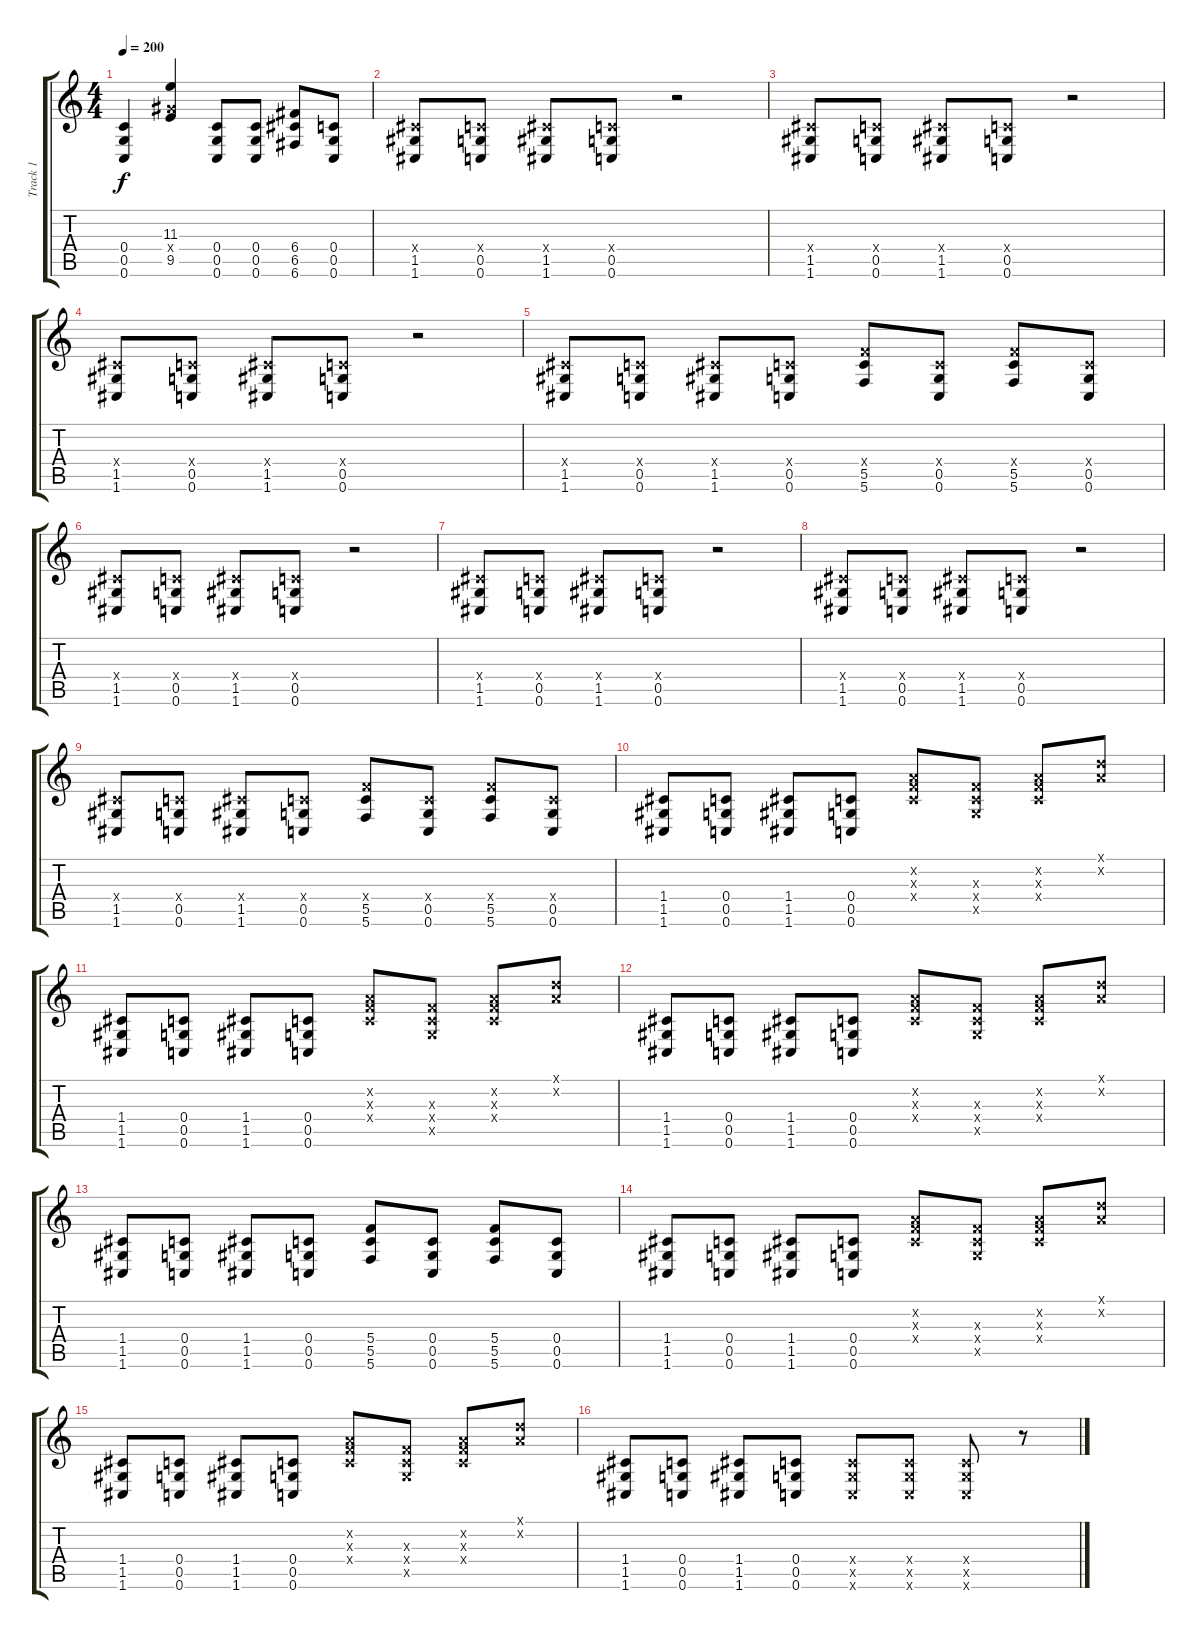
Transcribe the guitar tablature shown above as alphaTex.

\track ("Track 1" "Track 1") {instrument overdrivenguitar}
\staff {score tabs}
\tuning (D4 A3 F3 C3 G2 C2) {hide}
\ts (4 4)
\tempo 200
\clef g2
\ks c
(0.4{t} 0.5{t} 0.6{t}).4{dy f} (11.3 8.4{x} 9.5).4 (0.4 0.5 0.6).8 (0.4 0.5 0.6).8 (6.4 6.5 6.6).8 (0.4 0.5 0.6).8 |
(1.4{x} 1.5 1.6).8 (0.4{x} 0.5 0.6).8 (1.4{x} 1.5 1.6).8 (0.4{x} 0.5 0.6).8 r.2 |
(1.4{x} 1.5 1.6).8 (0.4{x} 0.5 0.6).8 (1.4{x} 1.5 1.6).8 (0.4{x} 0.5 0.6).8 r.2 |
(1.4{x} 1.5 1.6).8 (0.4{x} 0.5 0.6).8 (1.4{x} 1.5 1.6).8 (0.4{x} 0.5 0.6).8 r.2 |
(1.4{x} 1.5 1.6).8 (0.4{x} 0.5 0.6).8 (1.4{x} 1.5 1.6).8 (0.4{x} 0.5 0.6).8 (5.4{x} 5.5 5.6).8 (0.4{x} 0.5 0.6).8 (5.4{x} 5.5 5.6).8 (0.4{x} 0.5 0.6).8 |
(1.4{x} 1.5 1.6).8 (0.4{x} 0.5 0.6).8 (1.4{x} 1.5 1.6).8 (0.4{x} 0.5 0.6).8 r.2 |
(1.4{x} 1.5 1.6).8 (0.4{x} 0.5 0.6).8 (1.4{x} 1.5 1.6).8 (0.4{x} 0.5 0.6).8 r.2 |
(1.4{x} 1.5 1.6).8 (0.4{x} 0.5 0.6).8 (1.4{x} 1.5 1.6).8 (0.4{x} 0.5 0.6).8 r.2 |
(1.4{x} 1.5 1.6).8 (0.4{x} 0.5 0.6).8 (1.4{x} 1.5 1.6).8 (0.4{x} 0.5 0.6).8 (5.4{x} 5.5 5.6).8 (0.4{x} 0.5 0.6).8 (5.4{x} 5.5 5.6).8 (0.4{x} 0.5 0.6).8 |
(1.4 1.5 1.6).8 (0.4 0.5 0.6).8 (1.4 1.5 1.6).8 (0.4 0.5 0.6).8 (0.2{x} 0.3{x} 0.4{x}).8 (0.3{x} 0.4{x} 0.5{x}).8 (0.2{x} 0.3{x} 0.4{x}).8 (0.1{x} 0.2{x}).8 |
(1.4 1.5 1.6).8 (0.4 0.5 0.6).8 (1.4 1.5 1.6).8 (0.4 0.5 0.6).8 (0.2{x} 0.3{x} 0.4{x}).8 (0.3{x} 0.4{x} 0.5{x}).8 (0.2{x} 0.3{x} 0.4{x}).8 (0.1{x} 0.2{x}).8 |
(1.4 1.5 1.6).8 (0.4 0.5 0.6).8 (1.4 1.5 1.6).8 (0.4 0.5 0.6).8 (0.2{x} 0.3{x} 0.4{x}).8 (0.3{x} 0.4{x} 0.5{x}).8 (0.2{x} 0.3{x} 0.4{x}).8 (0.1{x} 0.2{x}).8 |
(1.4 1.5 1.6).8 (0.4 0.5 0.6).8 (1.4 1.5 1.6).8 (0.4 0.5 0.6).8 (5.4 5.5 5.6).8 (0.4 0.5 0.6).8 (5.4 5.5 5.6).8 (0.4 0.5 0.6).8 |
(1.4 1.5 1.6).8 (0.4 0.5 0.6).8 (1.4 1.5 1.6).8 (0.4 0.5 0.6).8 (0.2{x} 0.3{x} 0.4{x}).8 (0.3{x} 0.4{x} 0.5{x}).8 (0.2{x} 0.3{x} 0.4{x}).8 (0.1{x} 0.2{x}).8 |
(1.4 1.5 1.6).8 (0.4 0.5 0.6).8 (1.4 1.5 1.6).8 (0.4 0.5 0.6).8 (0.2{x} 0.3{x} 0.4{x}).8 (0.3{x} 0.4{x} 0.5{x}).8 (0.2{x} 0.3{x} 0.4{x}).8 (0.1{x} 0.2{x}).8 |
(1.4 1.5 1.6).8 (0.4 0.5 0.6).8 (1.4 1.5 1.6).8 (0.4 0.5 0.6).8 (0.4{x} 0.5{x} 0.6{x}).8 (0.4{x} 0.5{x} 0.6{x}).8 (0.4{x} 0.5{x} 0.6{x}).8 r.8
